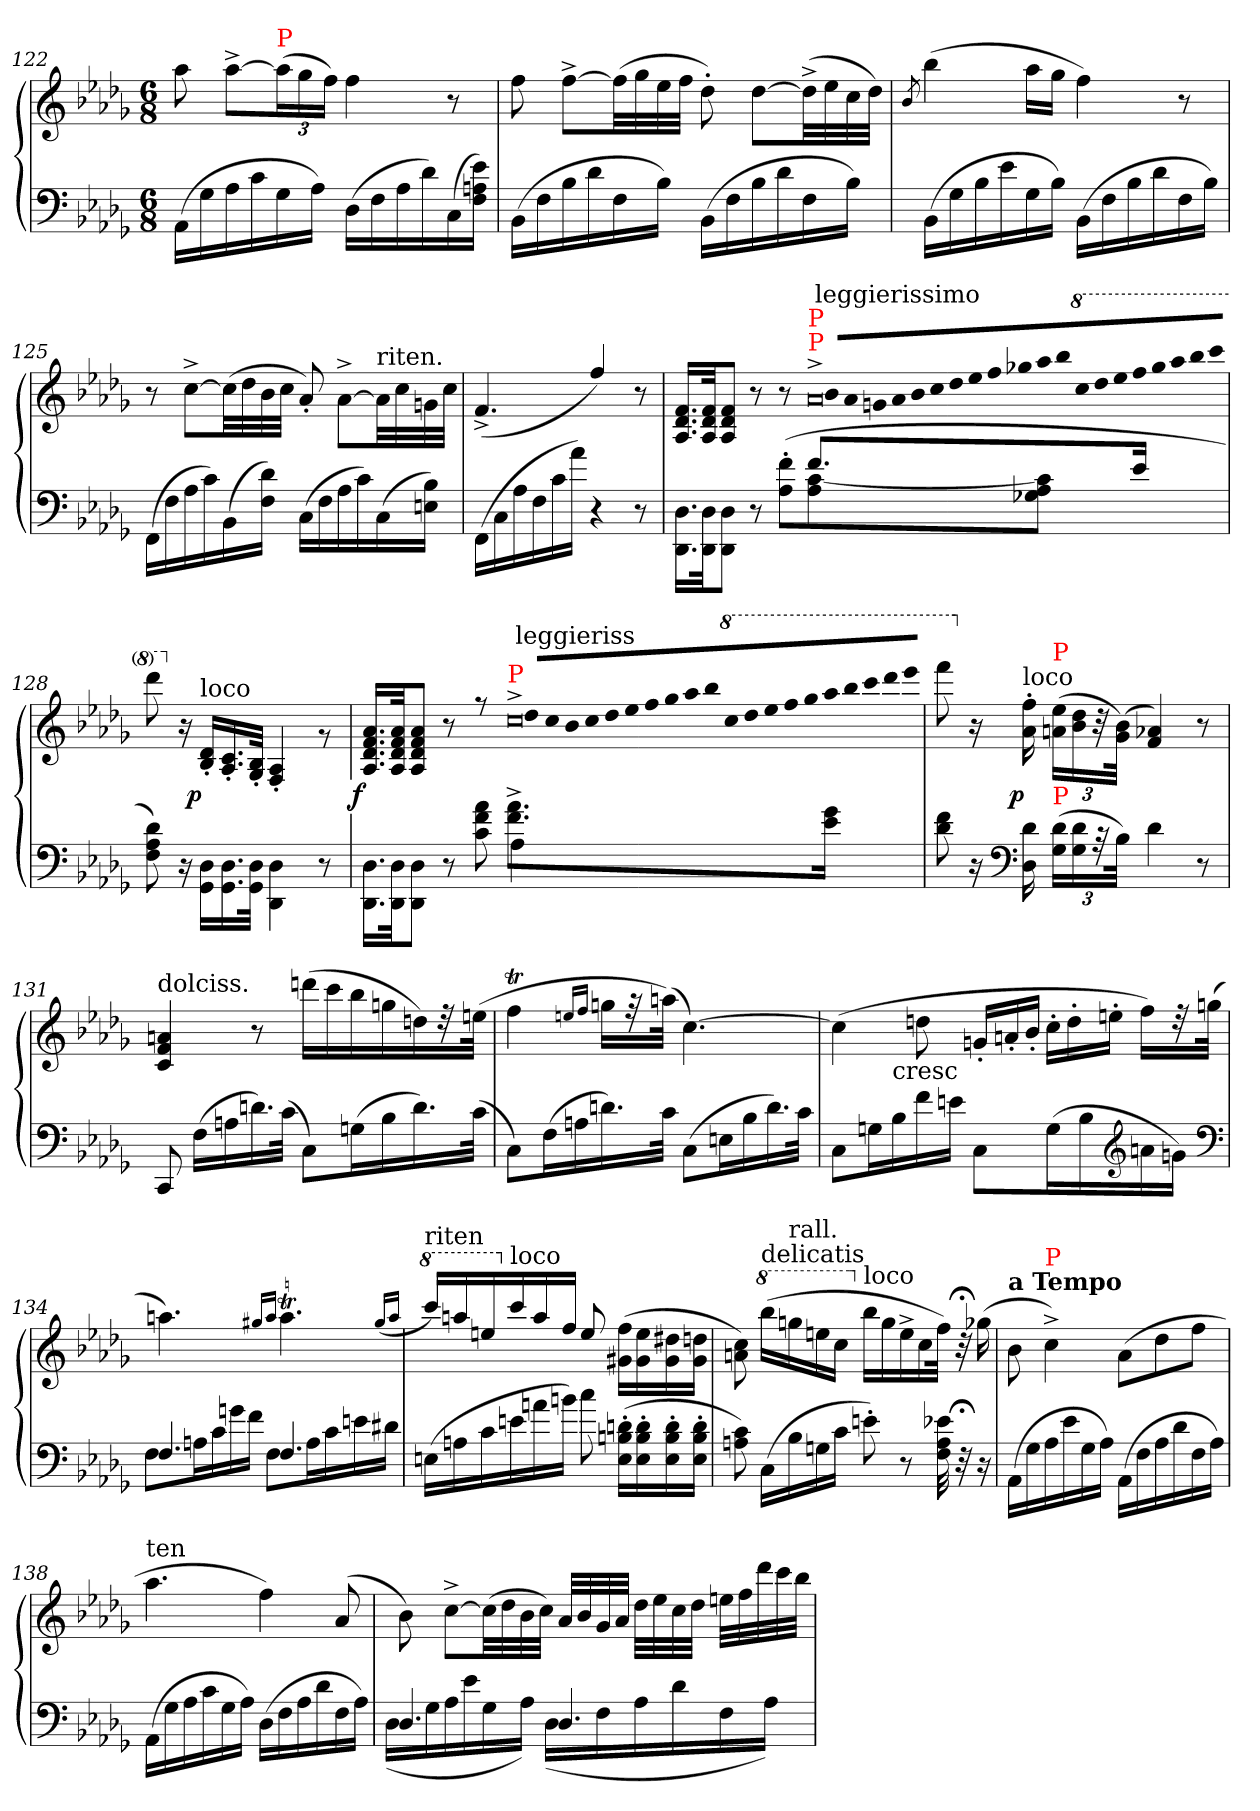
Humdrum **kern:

**kern	**kern	**dynam
*part1	*part1	*part1
*staff2	*staff1	*staff1/2
*clefF4	*clefG2	*
*k[b-e-a-d-g-]	*k[b-e-a-d-g-]	*
*M6/8	*M6/8	*
=122	=122	=122
(>16AA-LL	8aa-	.
16G-	.	.
16A-	[8aa-^<L	.
16c	.	.
*	*Xbrackettup	*
!	!LO:TX:a:color=red:t=P	!
16G-	(>24aa-L]	.
.	24gg-	.
16A-JJ)	.	.
.	24ffJJ)	.
(>16D-LL	4ff	.
16F	.	.
16A-	.	.
16d-)	.	.
(>16C	8r	.
16e- 16An 16FJJ)	.	.
=123	=123	=123
(>16BB-LL	8ff	.
16F	.	.
16B-	[8ff^<L	.
16d-	.	.
16F	(>32ffLL]	.
.	32gg-	.
16B-JJ)	32ee-	.
.	32ffJJJ	.
(>16BB-LL	8dd-'>)	.
16F	.	.
16B-	[8dd-L	.
16d-	.	.
16F	(>32dd-^>LL]	.
.	32ee-	.
16B-JJ)	32cc	.
.	32dd-JJJ)	.
=124	=124	=124
.	8qb-/	.
(>16BB-LL	(>4bb-	.
16G-	.	.
16B-	.	.
16e-	.	.
16G-	16aa-LL	.
16B-JJ)	16gg-JJ	.
(>16BB-LL	4ff)	.
16F	.	.
16B-	.	.
16d-	.	.
16F	8r	.
16B-JJ)	.	.
=125	=125	=125
(>16FFLL	8r	.
16F	.	.
16A-	[8cc^<L	.
16c)	.	.
(>16BB-	(>32ccLL]	.
.	32dd-	.
16d- 16FJJ)	32b-	.
.	32ccJJJ	.
(>16CLL	8a-'<)	.
16F	.	.
16A-	[8a-^>\L	.
16c)	.	.
!	!LO:TX:a:t=riten.	!
(>16C	32a-\LL]	.
.	32cc	.
16B- 16EnJJ)	32gn	.
.	32ccJJJ	.
=126	=126	=126
(>16FFLL	(>4.f^<	.
16C	.	.
16A-	.	.
16F	.	.
16c	.	.
16a-\JJ)	.	.
4r	4ff/)	.
8r	8r	.
=127	=127	=127
*^	*^	*
16.D-\ 16.DD-\LL	8ryy	16.f/ 16.d-/ 16.A-/LL	2ryy	.
32D- 32DD-Jk	.	32f/ 32d-/ 32A-/Jk	.	.
8D- 8DD-J	8ryy	8f/ 8d-/ 8A-/J	.	.
8r	8ryy	8r	.	.
8ryy	(>8f'>\ 8A-'>\L	8r	.	.
!	!	!LO:N:vis=0	!	!
*	*	*	*Xtuplet	*
!	!	!LO:TX:a:color=red:t=P	!	!
!	!	!LO:TX:a:color=red:t=P	!	!
!	!	!	!LO:N:vis=8	!
8.f/L	[8c 8A-	4a-^>/	80b-!/L	.
!	!	!	!LO:TX:a:t=leggierissimo	!
!	!	!	!LO:N:vis=8	!
.	.	.	80a-!	.
!	!	!	!LO:N:vis=8	!
.	.	.	80gn!	.
!	!	!	!LO:N:vis=8	!
.	.	.	80a-!	.
!	!	!	!LO:N:vis=8	!
.	.	.	80b-!	.
!	!	!	!LO:N:vis=8	!
.	.	.	80cc!	.
!	!	!	!LO:N:vis=8	!
.	.	.	80dd-!	.
!	!	!	!LO:N:vis=8	!
.	.	.	80ee-!	.
!	!	!	!LO:N:vis=8	!
.	.	.	80ff!	.
!	!	!	!LO:N:vis=8	!
.	.	.	80gg-X!	.
!	!	!	!LO:N:vis=8	!
.	8c] 8A- 8G-XJ	.	80aa-!	.
!	!	!	!LO:N:vis=8	!
.	.	.	80bb-!	.
*	*	*8va	*	*
!	!	!	!LO:N:vis=8	!
.	.	.	80ccc!	.
!	!	!	!LO:N:vis=8	!
.	.	.	80ddd-!	.
!	!	!	!LO:N:vis=8	!
.	.	.	80eee-!	.
!	!	!	!LO:N:vis=8	!
16e-Jk	.	.	80fff!	.
!	!	!	!LO:N:vis=8	!
.	.	.	80ggg-!	.
!	!	!	!LO:N:vis=8	!
.	.	.	80aaa-!	.
!	!	!	!LO:N:vis=8	!
.	.	.	80bbb-!	.
!	!	!	!LO:N:vis=8	!
.	.	.	80cccc!J	.
*v	*v	*	*	*
*	*v	*v	*
=128	=128	=128
8d- 8A- 8F)	8dddd-	.
*	*X8va	*
16r	16r	.
!	!LO:TX:a:t=loco	!
!	!	!LO:DY:rj
16D-\ 16GG-\LL	16d-'>/ 16B-'>/LL	p
16.D-\ 16.GG-\	16.c'>/ 16.A-'>/	.
32D-\ 32GG-\JJk	32B-'>/ 32G-'>/JJk	.
4D-\ 4DD-\	4A-'>/ 4F'>/	.
8r	8rg	.
=129	=129	=129
*^	*^	*
!	!	!	!	!LO:DY:rj
16.D-\ 16.DD-\LL	4.ryy	16.a-/ 16.f/ 16.d-/ 16.A-/LL	2ryy	f
32D- 32DD-Jk	.	32a-/ 32f/ 32d-/ 32A-/Jk	.	.
8D- 8DD-J	.	8a-/ 8f/ 8d-/ 8A-/J	.	.
8r	.	8r	.	.
8a-\ 8f\ 8c\	8ryy	8rff	.	.
!	!	!LO:TX:a:color=red:t=P	!	!
!	!	!LO:N:vis=0	!LO:N:vis=8	!
8.a-^\ 8.f^\L	4A-	4cc^>/	80dd-!/L	.
!	!	!	!LO:TX:a:t=leggieriss	!
!	!	!	!LO:N:vis=8	!
.	.	.	80cc!	.
!	!	!	!LO:N:vis=8	!
.	.	.	80b-!	.
!	!	!	!LO:N:vis=8	!
.	.	.	80cc!	.
!	!	!	!LO:N:vis=8	!
.	.	.	80dd-!	.
!	!	!	!LO:N:vis=8	!
.	.	.	80ee-!	.
!	!	!	!LO:N:vis=8	!
.	.	.	80ff!	.
!	!	!	!LO:N:vis=8	!
.	.	.	80gg-!	.
!	!	!	!LO:N:vis=8	!
.	.	.	80aa-!	.
!	!	!	!LO:N:vis=8	!
.	.	.	80bb-!	.
*	*	*8va	*	*
!	!	!	!LO:N:vis=8	!
.	.	.	80ccc!	.
!	!	!	!LO:N:vis=8	!
.	.	.	80ddd-!	.
!	!	!	!LO:N:vis=8	!
.	.	.	80eee-!	.
!	!	!	!LO:N:vis=8	!
.	.	.	80fff!	.
!	!	!	!LO:N:vis=8	!
.	.	.	80ggg-!	.
!	!	!	!LO:N:vis=8	!
16g-\ 16e-\Jk	.	.	80aaa-!	.
!	!	!	!LO:N:vis=8	!
.	.	.	80bbb-!	.
!	!	!	!LO:N:vis=8	!
.	.	.	80cccc!	.
!	!	!	!LO:N:vis=8	!
.	.	.	80dddd-!	.
!	!	!	!LO:N:vis=8	!
.	.	.	80eeee-!J	.
*v	*v	*	*	*
*	*v	*v	*
=130	=130	=130
8f 8d-	8ffff	.
*	*X8va	*
16r	16r	.
*clefF4	*	*
!	!LO:TX:a:t=loco	!
!	!	!LO:DY:rj
16d- 16D-	16ff'> 16a-'>	p
*Xbrackettup	*tuplet	*
!	!LO:TX:a:color=red:t=P	!
!LO:TX:a:color=red:t=P	!	!
(>24d- 24G-LL	(>24ee- 24anLL	.
24d- 24G-	24dd- 24b-	.
48rA	48r	.
48B-JJk)	(>48b- 48g-JJk)	.
4d-	4a-X 4f)	.
8r	8r	.
=131	=131	=131
!	!LO:TX:a:t=dolciss.	!
8CC	4an 4f 4c	.
(>16FLL	.	.
16An	.	.
16.dn)	8r	.
(>32cJJk	.	.
8CL)	(>16dddnLL	.
.	16ccc	.
(>16GnL	16bb-	.
16B-	16ggn	.
16.d)	16ddn)	.
.	32rdd	.
(>32cJJk	(>32eenJJk	.
=132	=132	=132
8CL)	4fft	.
(>16FL	.	.
16An	.	.
.	16qqeen/LL	.
.	16qqff/JJ	.
16.dn)	16ggnLL	.
.	32rff	.
32cJJk	(>32aanJJk)	.
(>8CL	[4.cc)	.
16EnL	.	.
16B-	.	.
16.d)	.	.
32cJJk	.	.
=133	=133	=133
!	!LO:TX:a:t=poco	!
*	*^	*
8CL	(>4cc]	8.ryy	.
16GnL	.	.	.
!	!	!LO:TX:c:t=cresc	!
16B-	.	2ryy	.
16f	8ddn	.	.
16enJJ	.	.	.
*	*Xtuplet	*	*
8CL	24gn'<LL	.	.
.	24an'<	.	.
.	24b-'<JJ	.	.
(>16GL	24cc'>LL	.	.
.	24dd'>	.	.
16B-	.	.	.
.	24een'>JJ	.	.
*clefG2	*	*	*
16an	16ffLL)	.	.
16gnJJ)	32rdd	16ryy	.
.	(>32ggJJk	.	.
*clefF4	*	*	*
*	*v	*v	*
=134	=134	=134
*^	*	*
4.F/	8FL	4.aan)	.
.	16An\L	.	.
.	16c	.	.
.	16gn\	.	.
.	16f\JJ	.	.
.	.	16qqgg#X/LL	.
.	.	16qqaa/JJ	.
4.F/	8FL	4.aaT	.
.	16A\L	.	.
.	16c	.	.
.	16en\	.	.
.	16d#XJJ	.	.
*v	*v	*	*
.	(>16qqgg#/LL	.
.	16qqaa/JJ	.
=135	=135	=135
*	*8va	*
!	!LO:TX:a:t=riten	!
(<16EnLL	16cccc/LL)	.
16An	16aaan	.
16c	16eeen	.
*	*X8va	*
!	!LO:TX:a:t=loco	!
16en\	16ccc/	.
16a	16aa	.
16bn\JJ)	16ff/JJ	.
8cc\	8ee/	.
(<16dn' 16Bn' 16E'LL	(>16ff 16g#XLL	.
16d' 16B' 16E'	16ee 16g#	.
16d' 16B' 16E'	16dd#X 16g#	.
16d' 16B' 16E'JJ	16ddn 16g#JJ	.
=136	=136	=136
8c 8An)	8cc 8an)	.
*	*8va	*
!	!LO:TX:a:t=delicatis	!
(>16CLL	(>16bbb-LL	.
!	!LO:TX:a:t=rall.	!
16B-	16gggn	.
16Gn	16eeen	.
16cJJ	16cccJJ	.
*	*X8va	*
!	!LO:TX:a:t=loco	!
8en'>)	16bb-LL	.
.	16gg	.
8r	16ee^	.
.	16cc	.
32e-X 32A 32F	32ffJJk)	.
32r;<	32r;<	.
16r	(>16gg-X	.
=137	=137	=137
!	!LO:TX:a:B:t=a Tempo	!
(>16AA-LL	8b-	.
16G-	.	.
!	!LO:TX:a:color=red:t=P	!
16A-	4cc^<)	.
16e-	.	.
16G-	.	.
16A-JJ)	.	.
(>16AA-LL	(>8a-L	.
16F	.	.
16A-	8dd-	.
16d-	.	.
16F	8ffJ	.
16A-JJ)	.	.
=138	=138	=138
!	!LO:TX:a:t=ten	!
(>16AA-LL	4.aa-	.
16G-	.	.
16A-	.	.
16c	.	.
16G-	.	.
16A-JJ)	.	.
(>16D-LL	4ff)	.
16F	.	.
16A-	.	.
16d-	.	.
16F	(>8a-	.
16A-JJ)	.	.
=139	=139	=139
*^	*	*
4.D-/	(>16D-LL	8b-)	.
.	16G-\	.	.
.	16A-	[8cc^>L	.
.	16e-	.	.
.	16G-	(>32ccLL]	.
.	.	32dd-	.
.	16A-JJ)	32b-	.
.	.	32ccJJJ)	.
4.D-/	(>16D-LL	32a-LLL	.
.	.	32b-	.
.	16F\	32g-	.
.	.	32a-JJJ	.
.	16A-	32dd-LLL	.
.	.	32ee-	.
.	16d-	32cc	.
.	.	32dd-JJJ	.
.	16F	40eenLLL	.
.	.	40ff	.
.	.	40ddd-	.
.	16A-JJ)	.	.
.	.	40ccc	.
.	.	40bb-JJJ	.
*v	*v	*	*
=	=	=
*-	*-	*-
